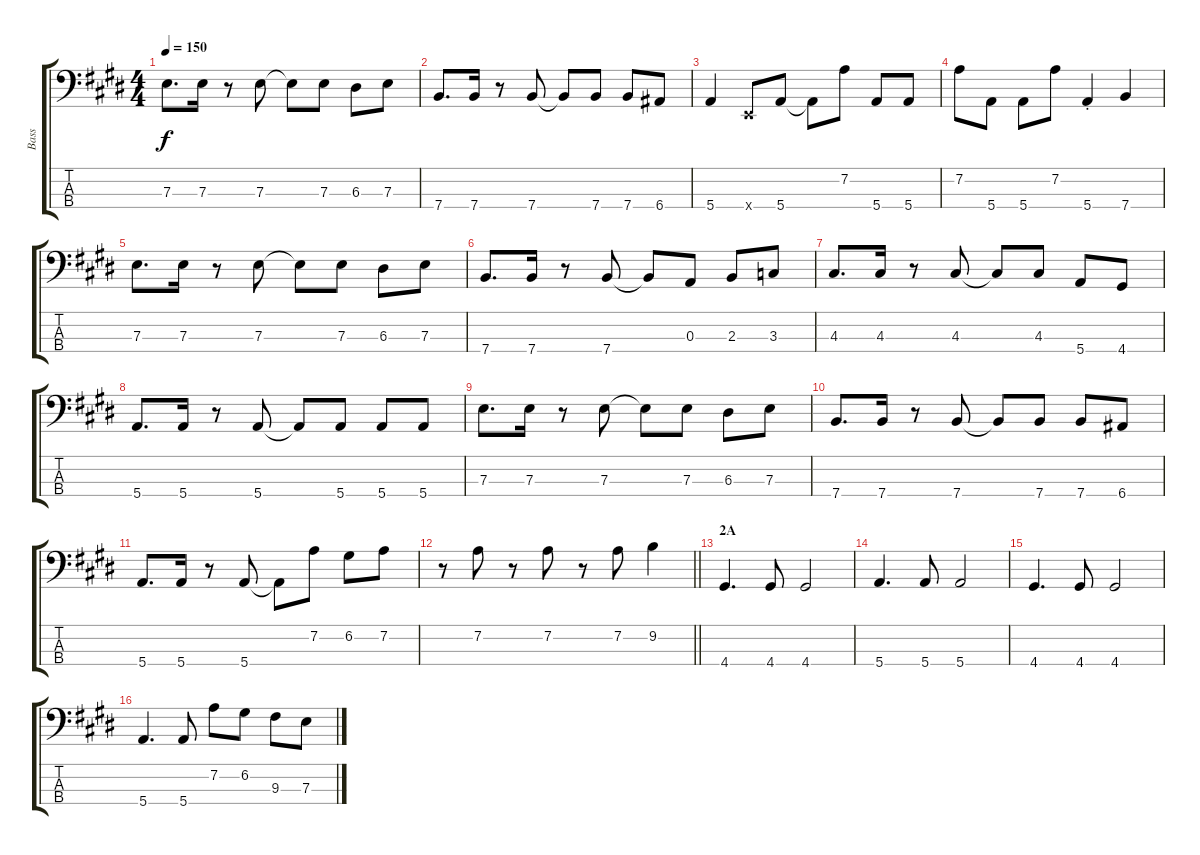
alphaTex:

\track ("Bass" "Bass") {instrument electricbassfinger}
\staff {score tabs}
\tuning (G2 D2 A1 E1) {hide}
\ts (4 4)
\tempo 150
\clef f4
\ks e
7.3.8{d dy f} 7.3.16 r.8 7.3.8 7.3{t}.8 7.3.8 6.3.8 7.3.8 |
7.4.8{d} 7.4.16 r.8 7.4.8 7.4{t}.8 7.4.8 7.4.8 6.4.8 |
5.4.4 0.4{x}.8 5.4.8 5.4{t}.8 7.2.8 5.4.8 5.4.8 |
7.2.8 5.4.8 5.4.8 7.2.8 5.4{st}.4 7.4.4 |
7.3.8{d} 7.3.16 r.8 7.3.8 7.3{t}.8 7.3.8 6.3.8 7.3.8 |
7.4.8{d} 7.4.16 r.8 7.4.8 7.4{t}.8 0.3.8 2.3.8 3.3.8 |
4.3.8{d} 4.3.16 r.8 4.3.8 4.3{t}.8 4.3.8 5.4.8 4.4.8 |
5.4.8{d} 5.4.16 r.8 5.4.8 5.4{t}.8 5.4.8 5.4.8 5.4.8 |
7.3.8{d} 7.3.16 r.8 7.3.8 7.3{t}.8 7.3.8 6.3.8 7.3.8 |
7.4.8{d} 7.4.16 r.8 7.4.8 7.4{t}.8 7.4.8 7.4.8 6.4.8 |
5.4.8{d} 5.4.16 r.8 5.4.8 5.4{t}.8 7.2.8 6.2.8 7.2.8 |
\barLineRight lightlight
r.8 7.2.8 r.8 7.2.8 r.8 7.2.8 9.2.4 |
\section ("" "2A")
4.4.4{d} 4.4.8 4.4.2 |
5.4.4{d} 5.4.8 5.4.2 |
4.4.4{d} 4.4.8 4.4.2 |
5.4.4{d} 5.4.8 7.2.8 6.2.8 9.3.8 7.3.8
